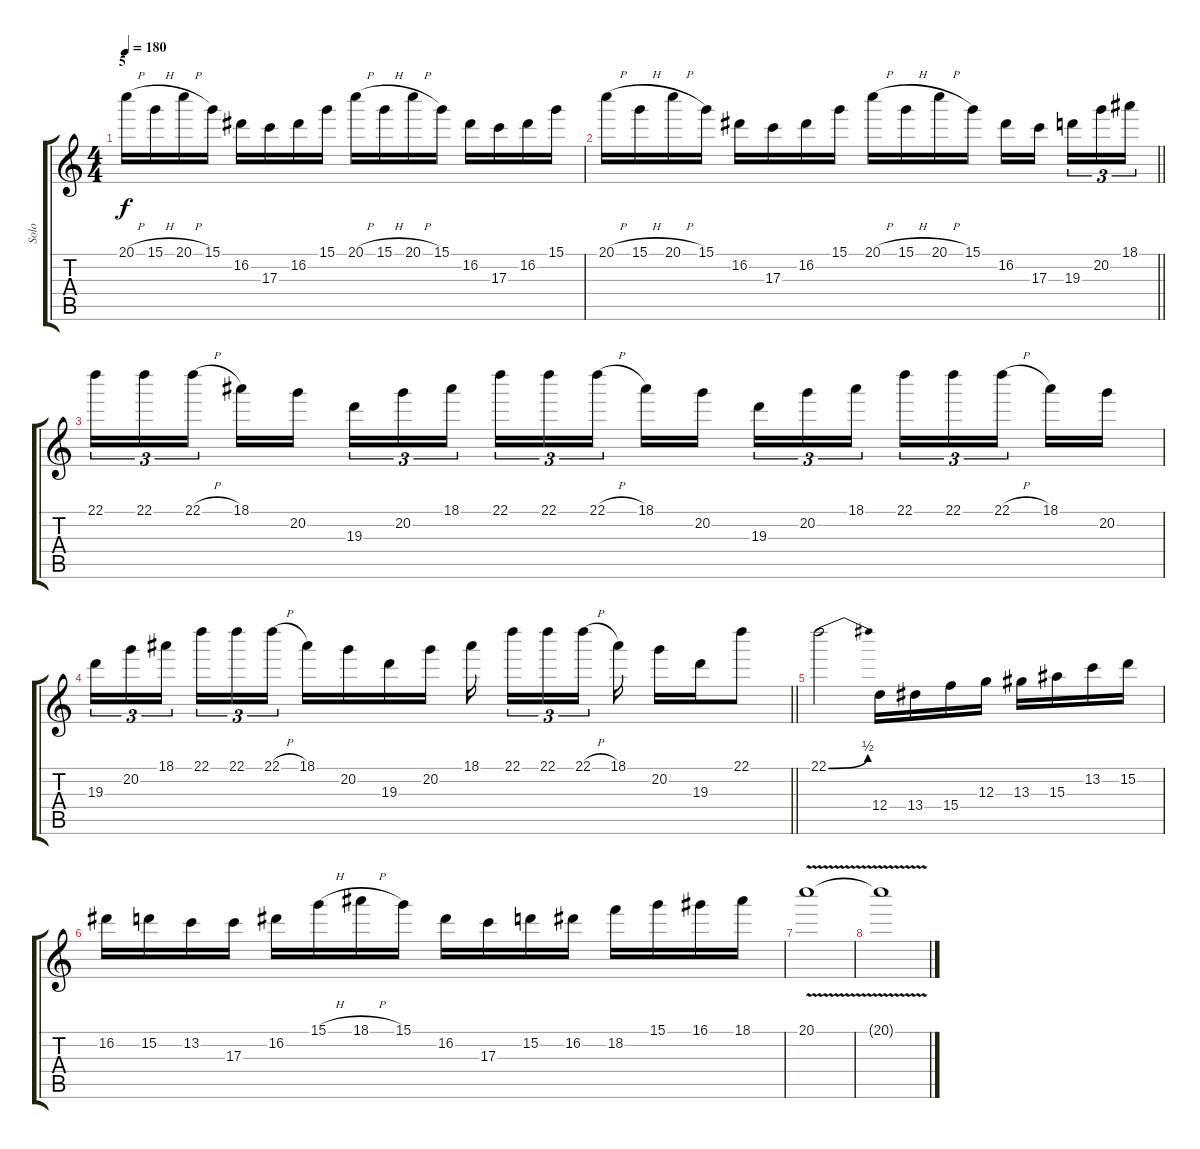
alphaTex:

\track ("Solo" "Solo") {instrument overdrivenguitar}
\staff {score tabs}
\tuning (E4 B3 G3 D3 A2 D2) {hide}
\ts (4 4)
\section ("" "5")
\tempo 180
\clef g2
\ks c
20.1{h}.16{dy f} 15.1{h}.16 20.1{h}.16 15.1.16 16.2.16 17.3.16 16.2.16 15.1.16 20.1{h}.16 15.1{h}.16 20.1{h}.16 15.1.16 16.2.16 17.3.16 16.2.16 15.1.16 |
\barLineRight lightlight
20.1{h}.16 15.1{h}.16 20.1{h}.16 15.1.16 16.2.16 17.3.16 16.2.16 15.1.16 20.1{h}.16 15.1{h}.16 20.1{h}.16 15.1.16 16.2.16 17.3.16{beam splitsecondary} 19.3.16{tu (3 2)} 20.2.16{tu (3 2)} 18.1.16{tu (3 2)} |
22.1.16{tu (3 2)} 22.1.16{tu (3 2)} 22.1{h}.16{tu (3 2) beam splitsecondary} 18.1.16 20.2.16 19.3.16{tu (3 2)} 20.2.16{tu (3 2)} 18.1.16{tu (3 2) beam splitsecondary} 22.1.16{tu (3 2)} 22.1.16{tu (3 2)} 22.1{h}.16{tu (3 2)} 18.1.16 20.2.16{beam splitsecondary} 19.3.16{tu (3 2)} 20.2.16{tu (3 2)} 18.1.16{tu (3 2)} 22.1.16{tu (3 2)} 22.1.16{tu (3 2)} 22.1{h}.16{tu (3 2) beam splitsecondary} 18.1.16 20.2.16 |
\barLineRight lightlight
19.3.16{tu (3 2)} 20.2.16{tu (3 2)} 18.1.16{tu (3 2) beam splitsecondary} 22.1.16{tu (3 2)} 22.1.16{tu (3 2)} 22.1{h}.16{tu (3 2)} 18.1.16 20.2.16 19.3.16 20.2.16 18.1.16{beam splitsecondary} 22.1.16{tu (3 2)} 22.1.16{tu (3 2)} 22.1{h}.16{tu (3 2) beam splitsecondary} 18.1.16 20.2.16 19.3.16 22.1.8 |
22.1{be (bend 0 0 60 2)}.2 12.4.16 13.4.16 15.4.16 12.3.16 13.3.16 15.3.16 13.2.16 15.2.16 |
16.2.16 15.2.16 13.2.16 17.3.16 16.2.16 15.1{h}.16 18.1{h}.16 15.1.16 16.2.16 17.3.16 15.2.16 16.2.16 18.2.16 15.1.16 16.1.16 18.1.16 |
20.1{v}.1 |
20.1{t}.1
